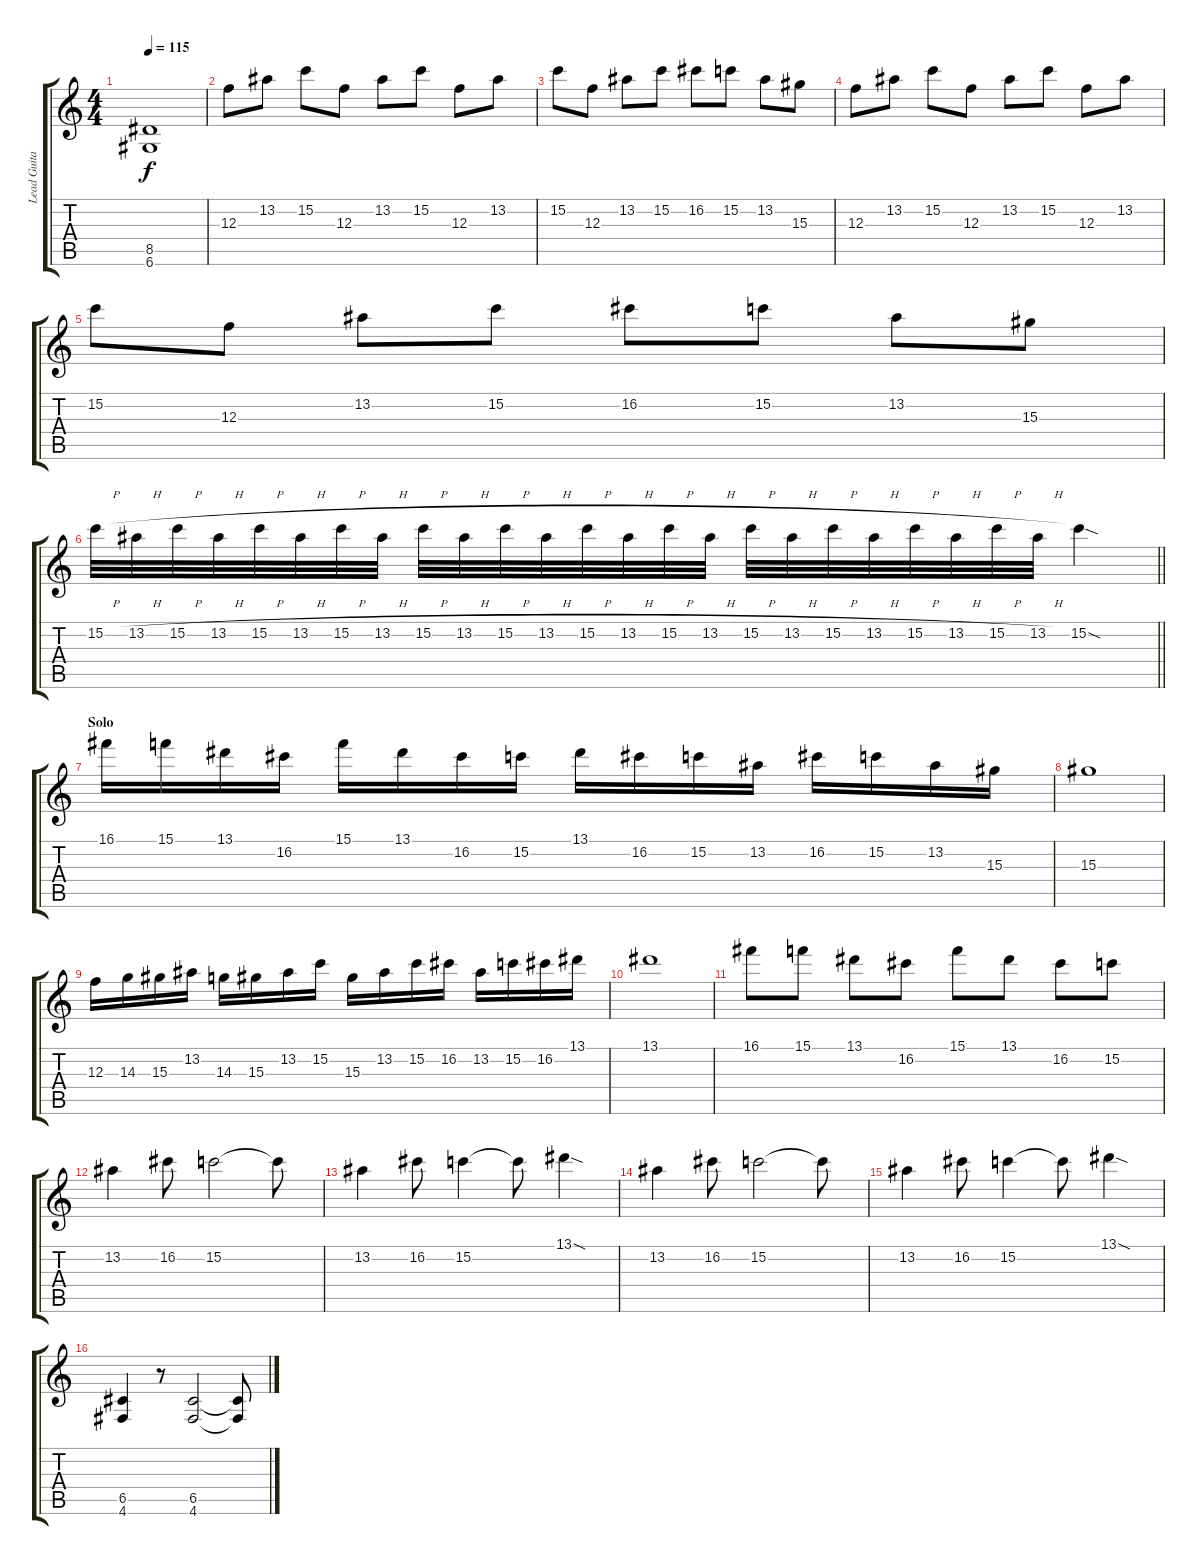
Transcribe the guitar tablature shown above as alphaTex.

\track ("Lead Guitar" "Lead Guita") {instrument overdrivenguitar}
\staff {score tabs}
\tuning (D4 A3 F3 C3 G2 D2) {hide}
\ts (4 4)
\tempo 115
\clef g2
\ks c
(8.5 6.6).1{dy f} |
12.3.8 13.2.8 15.2.8 12.3.8 13.2.8 15.2.8 12.3.8 13.2.8 |
15.2.8 12.3.8 13.2.8 15.2.8 16.2.8 15.2.8 13.2.8 15.3.8 |
12.3.8 13.2.8 15.2.8 12.3.8 13.2.8 15.2.8 12.3.8 13.2.8 |
15.2.8 12.3.8 13.2.8 15.2.8 16.2.8 15.2.8 13.2.8 15.3.8 |
\barLineRight lightlight
15.2{h}.32 13.2{h}.32 15.2{h}.32 13.2{h}.32 15.2{h}.32 13.2{h}.32 15.2{h}.32 13.2{h}.32 15.2{h}.32 13.2{h}.32 15.2{h}.32 13.2{h}.32 15.2{h}.32 13.2{h}.32 15.2{h}.32 13.2{h}.32 15.2{h}.32 13.2{h}.32 15.2{h}.32 13.2{h}.32 15.2{h}.32 13.2{h}.32 15.2{h}.32 13.2{h}.32 15.2{sod}.4 |
\section ("" "Solo")
16.1.16 15.1.16 13.1.16 16.2.16 15.1.16 13.1.16 16.2.16 15.2.16 13.1.16 16.2.16 15.2.16 13.2.16 16.2.16 15.2.16 13.2.16 15.3.16 |
15.3.1 |
12.3.16 14.3.16 15.3.16 13.2.16 14.3.16 15.3.16 13.2.16 15.2.16 15.3.16 13.2.16 15.2.16 16.2.16 13.2.16 15.2.16 16.2.16 13.1.16 |
13.1.1 |
16.1.8 15.1.8 13.1.8 16.2.8 15.1.8 13.1.8 16.2.8 15.2.8 |
13.2.4 16.2.8 15.2.2 15.2{t}.8 |
13.2.4 16.2.8 15.2.4 15.2{t}.8 13.1{sod}.4 |
13.2.4 16.2.8 15.2.2 15.2{t}.8 |
13.2.4 16.2.8 15.2.4 15.2{t}.8 13.1{sod}.4 |
(6.5 4.6).4 r.8 (6.5 4.6).2 (6.5{t} 4.6{t}).8
